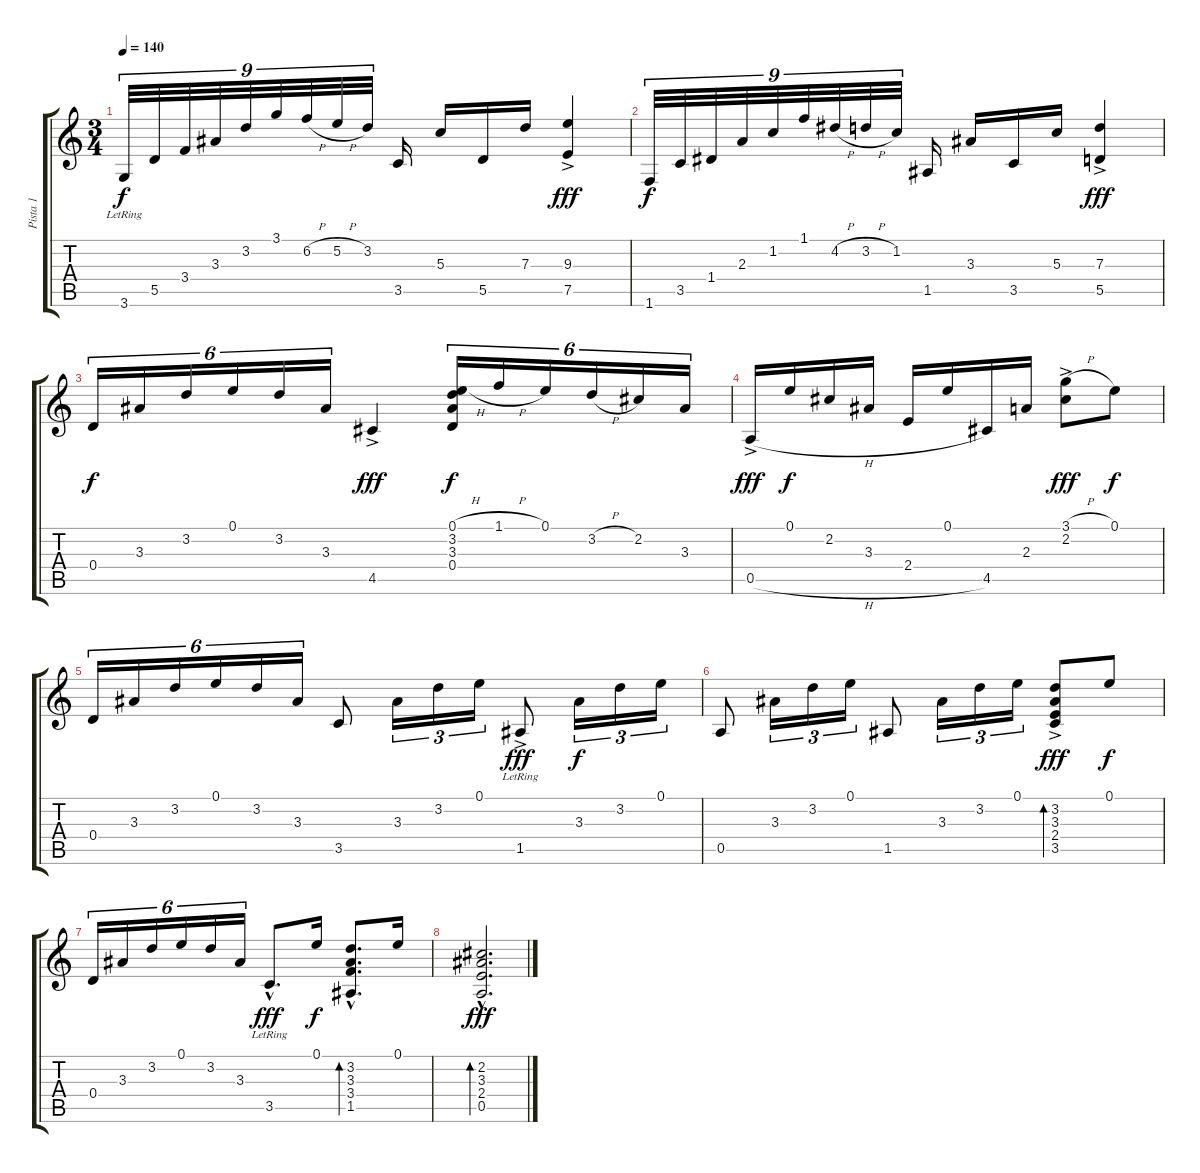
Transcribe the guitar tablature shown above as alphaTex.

\track ("Pista 1" "Pista 1") {instrument acousticguitarnylon}
\staff {score tabs}
\tuning (E4 B3 G3 D3 A2 E2) {hide}
\ts (3 4)
\tempo 140
\clef g2
\ks c
3.6{lr}.32{tu (9 8) dy f} 5.5.32{tu (9 8)} 3.4.32{tu (9 8)} 3.3.32{tu (9 8)} 3.2.32{tu (9 8)} 3.1.32{tu (9 8)} 6.2{h}.32{tu (9 8)} 5.2{h}.32{tu (9 8)} 3.2.32{tu (9 8)} 3.5.16 5.3.16 5.5.16 7.3.16 (9.3{ac} 7.5{ac}).4{dy fff} |
1.6.32{tu (9 8) dy f} 3.5.32{tu (9 8)} 1.4.32{tu (9 8)} 2.3.32{tu (9 8)} 1.2.32{tu (9 8)} 1.1.32{tu (9 8)} 4.2{h}.32{tu (9 8)} 3.2{h}.32{tu (9 8)} 1.2.32{tu (9 8)} 1.5.16 3.3.16 3.5.16 5.3.16 (7.3{ac} 5.5{ac}).4{dy fff} |
0.4.16{tu (6 4) dy f} 3.3.16{tu (6 4)} 3.2.16{tu (6 4)} 0.1.16{tu (6 4)} 3.2.16{tu (6 4)} 3.3.16{tu (6 4)} 4.5{ac}.4{dy fff} (0.1{h} 3.2 3.3 0.4).16{tu (6 4) dy f} 1.1{h}.16{tu (6 4)} 0.1.16{tu (6 4)} 3.2{h}.16{tu (6 4)} 2.2.16{tu (6 4)} 3.3.16{tu (6 4)} |
0.5{h ac}.16{dy fff} 0.1.16{dy f} 2.2.16 3.3.16 2.4.16 0.1.16 4.5.16 2.3.16 (3.1{h ac} 2.2{ac}).8{dy fff} 0.1.8{dy f} |
0.4.16{tu (6 4)} 3.3.16{tu (6 4)} 3.2.16{tu (6 4)} 0.1.16{tu (6 4)} 3.2.16{tu (6 4)} 3.3.16{tu (6 4)} 3.5.8 3.3.16{tu (3 2)} 3.2.16{tu (3 2)} 0.1.16{tu (3 2)} 1.5{ac lr}.8{dy fff} 3.3.16{tu (3 2) dy f} 3.2.16{tu (3 2)} 0.1.16{tu (3 2)} |
0.5.8 3.3.16{tu (3 2)} 3.2.16{tu (3 2)} 0.1.16{tu (3 2)} 1.5.8 3.3.16{tu (3 2)} 3.2.16{tu (3 2)} 0.1.16{tu (3 2)} (3.2{ac} 3.3{ac} 2.4{ac} 3.5{ac}).8{bd 480 dy fff} 0.1.8{dy f} |
0.4.16{tu (6 4)} 3.3.16{tu (6 4)} 3.2.16{tu (6 4)} 0.1.16{tu (6 4)} 3.2.16{tu (6 4)} 3.3.16{tu (6 4)} 3.5{hac lr}.8{d dy fff} 0.1.16{dy f} (3.2{hac} 3.3{hac} 3.4{hac} 1.5{hac}).8{d bd 480} 0.1.16 |
(2.2{hac} 3.3{hac} 2.4{hac} 0.5{hac}).2{d bd 480 dy fff}
